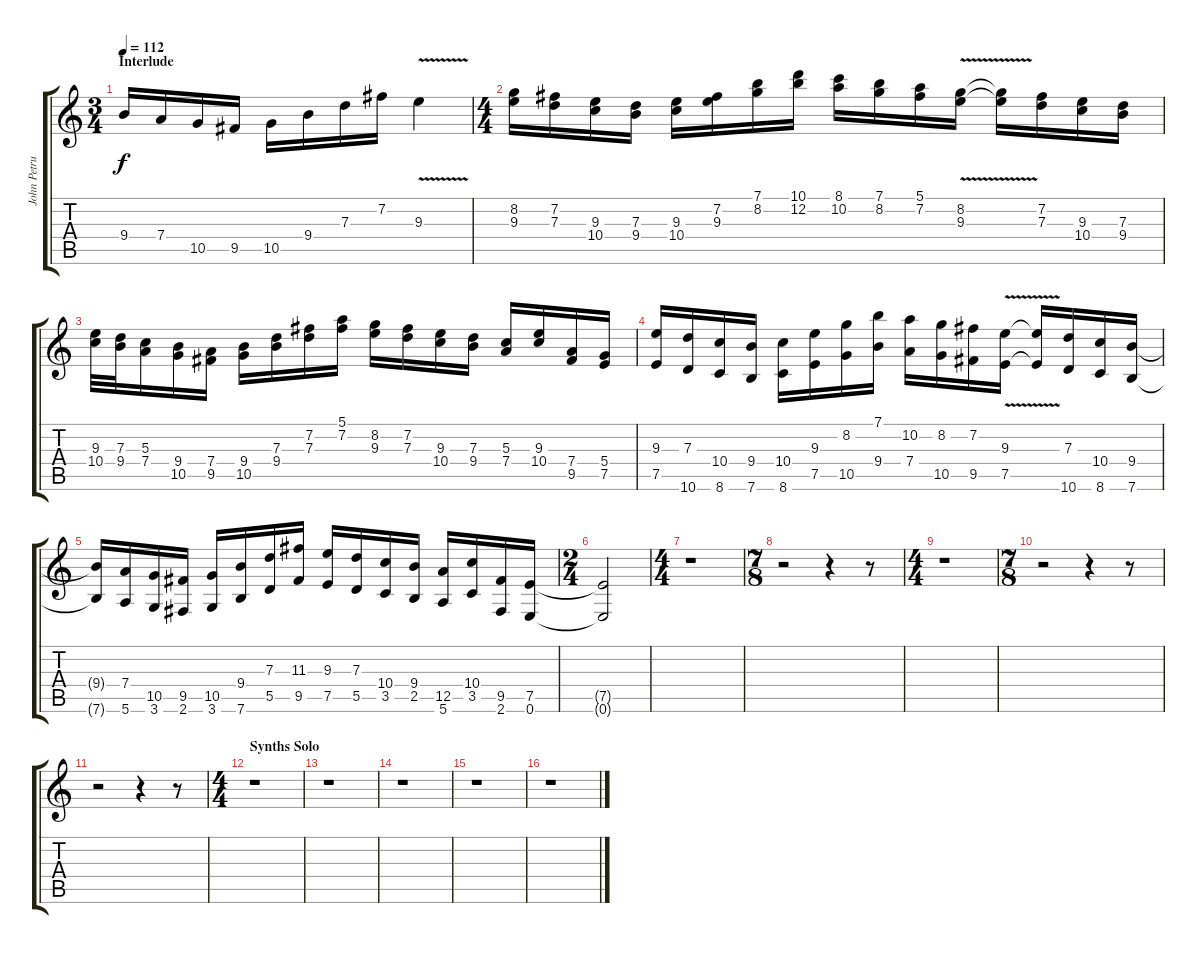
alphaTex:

\track ("John Petrucci (Solo)" "John Petru") {instrument distortionguitar}
\staff {score tabs}
\tuning (E4 B3 G3 D3 A2 E2) {hide}
\ts (3 4)
\section ("" "Interlude")
\tempo 112
\clef g2
\ks c
9.4{t}.16{dy f} 7.4.16 10.5.16 9.5.16 10.5.16 9.4.16 7.3.16 7.2.16 9.3{v}.4 |
\ts (4 4)
(8.2 9.3).16 (7.2 7.3).16 (9.3 10.4).16 (7.3 9.4).16 (9.3 10.4).16 (7.2 9.3).16 (7.1 8.2).16 (10.1 12.2).16 (8.1 10.2).16 (7.1 8.2).16 (5.1 7.2).16 (8.2{v} 9.3{v}).16 (8.2{t} 9.3{t}).16 (7.2 7.3).16 (9.3 10.4).16 (7.3 9.4).16 |
(9.3 10.4).32 (7.3 9.4).32 (5.3 7.4).16 (9.4 10.5).16 (7.4 9.5).16 (9.4 10.5).16 (7.3 9.4).16 (7.2 7.3).16 (5.1 7.2).16 (8.2 9.3).16 (7.2 7.3).16 (9.3 10.4).16 (7.3 9.4).16 (5.3 7.4).16 (9.3 10.4).16 (7.4 9.5).16 (5.4 7.5).16 |
(9.3 7.5).16 (7.3 10.6).16 (10.4 8.6).16 (9.4 7.6).16 (10.4 8.6).16 (9.3 7.5).16 (8.2 10.5).16 (7.1 9.4).16 (10.2 7.4).16 (8.2 10.5).16 (7.2 9.5).16 (9.3{v} 7.5{v}).16 (9.3{t} 7.5{t}).16 (7.3 10.6).16 (10.4 8.6).16 (9.4 7.6).16 |
(9.4{t} 7.6{t}).16 (7.4 5.6).16 (10.5 3.6).16 (9.5 2.6).16 (10.5 3.6).16 (9.4 7.6).16 (7.3 5.5).16 (11.3 9.5).16 (9.3 7.5).16 (7.3 5.5).16 (10.4 3.5).16 (9.4 2.5).16 (12.5 5.6).16 (10.4 3.5).16 (9.5 2.6).16 (7.5 0.6).16 |
\ts (2 4)
(7.5{t} 0.6{t}).2 |
\ts (4 4)
r.1 |
\ts (7 8)
r.2 r.4 r.8 |
\ts (4 4)
r.1 |
\ts (7 8)
r.2 r.4 r.8 |
r.2 r.4 r.8 |
\ts (4 4)
\section ("" "Synths Solo")
r.1 |
r.1 |
r.1 |
r.1 |
r.1
